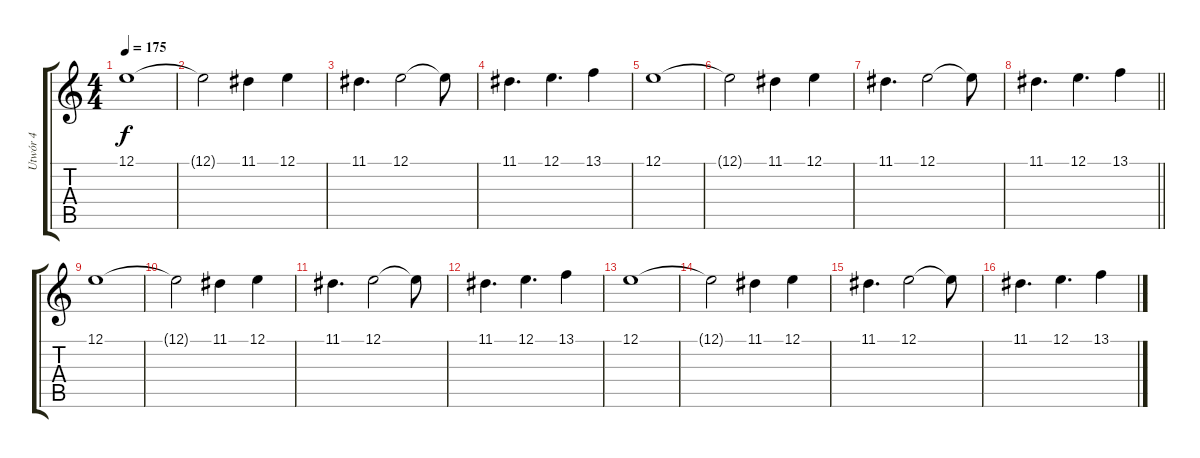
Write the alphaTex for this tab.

\track ("Utwór 4" "Utwór 4") {instrument piccolo}
\staff {score tabs}
\tuning (E4 B3 G3 D3 A2 E2) {hide}
\ts (4 4)
\section ("" "")
\tempo 175
\clef g2
\ks c
12.1.1{dy f} |
12.1{t}.2 11.1.4 12.1.4 |
11.1.4{d} 12.1.2 12.1{t}.8 |
11.1.4{d} 12.1.4{d} 13.1.4 |
12.1.1 |
12.1{t}.2 11.1.4 12.1.4 |
11.1.4{d} 12.1.2 12.1{t}.8 |
\barLineRight lightlight
11.1.4{d} 12.1.4{d} 13.1.4 |
\section ("" "")
12.1.1 |
12.1{t}.2 11.1.4 12.1.4 |
11.1.4{d} 12.1.2 12.1{t}.8 |
11.1.4{d} 12.1.4{d} 13.1.4 |
12.1.1 |
12.1{t}.2 11.1.4 12.1.4 |
11.1.4{d} 12.1.2 12.1{t}.8 |
11.1.4{d} 12.1.4{d} 13.1.4
